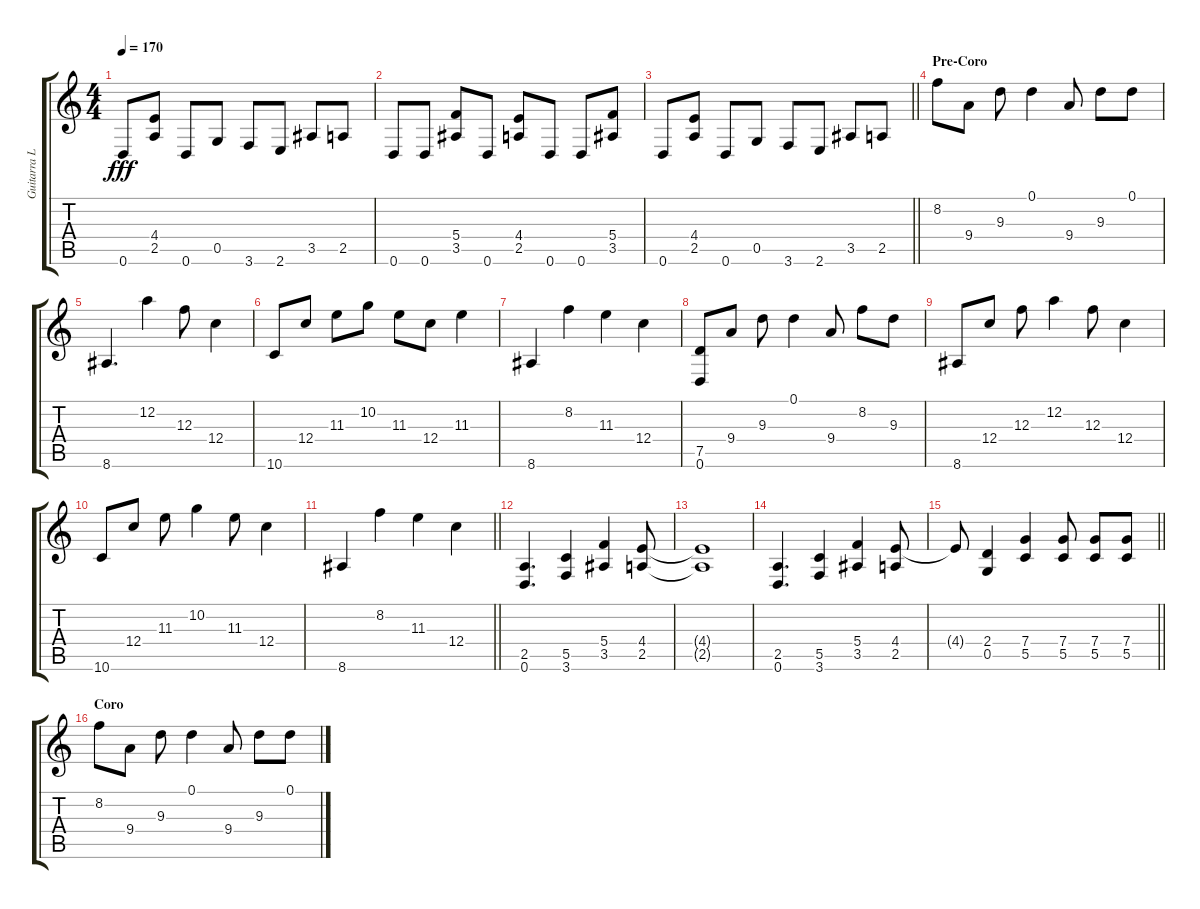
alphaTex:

\track ("Guitarra Lider" "Guitarra L") {instrument overdrivenguitar}
\staff {score tabs}
\tuning (D4 A3 F3 C3 G2 D2) {hide}
\ts (4 4)
\tempo 170
\clef g2
\ks c
0.6.8{dy fff} (4.4 2.5).8 0.6.8 0.5.8 3.6.8 2.6.8 3.5.8 2.5.8 |
0.6.8 0.6.8 (5.4 3.5).8 0.6.8 (4.4 2.5).8 0.6.8 0.6.8 (5.4 3.5).8 |
\barLineRight lightlight
0.6.8 (4.4 2.5).8 0.6.8 0.5.8 3.6.8 2.6.8 3.5.8 2.5.8 |
\section ("" "Pre-Coro")
8.2.8 9.4.8 9.3.8 0.1.4 9.4.8 9.3.8 0.1.8 |
8.6.4{d} 12.2.4 12.3.8 12.4.4 |
10.6.8 12.4.8 11.3.8 10.2.8 11.3.8 12.4.8 11.3.4 |
8.6.4 8.2.4 11.3.4 12.4.4 |
(7.5 0.6).8 9.4.8 9.3.8 0.1.4 9.4.8 8.2.8 9.3.8 |
8.6.8 12.4.8 12.3.8 12.2.4 12.3.8 12.4.4 |
10.6.8 12.4.8 11.3.8 10.2.4 11.3.8 12.4.4 |
\barLineRight lightlight
8.6.4 8.2.4 11.3.4 12.4.4 |
(2.5 0.6).4{d} (5.5 3.6).4 (5.4 3.5).4 (4.4 2.5).8 |
(4.4{t} 2.5{t}).1 |
(2.5 0.6).4{d} (5.5 3.6).4 (5.4 3.5).4 (4.4 2.5).8 |
\barLineRight lightlight
4.4{t}.8 (2.4 0.5).4 (7.4 5.5).4 (7.4 5.5).8 (7.4 5.5).8 (7.4 5.5).8 |
\section ("" "Coro")
8.2.8 9.4.8 9.3.8 0.1.4 9.4.8 9.3.8 0.1.8
